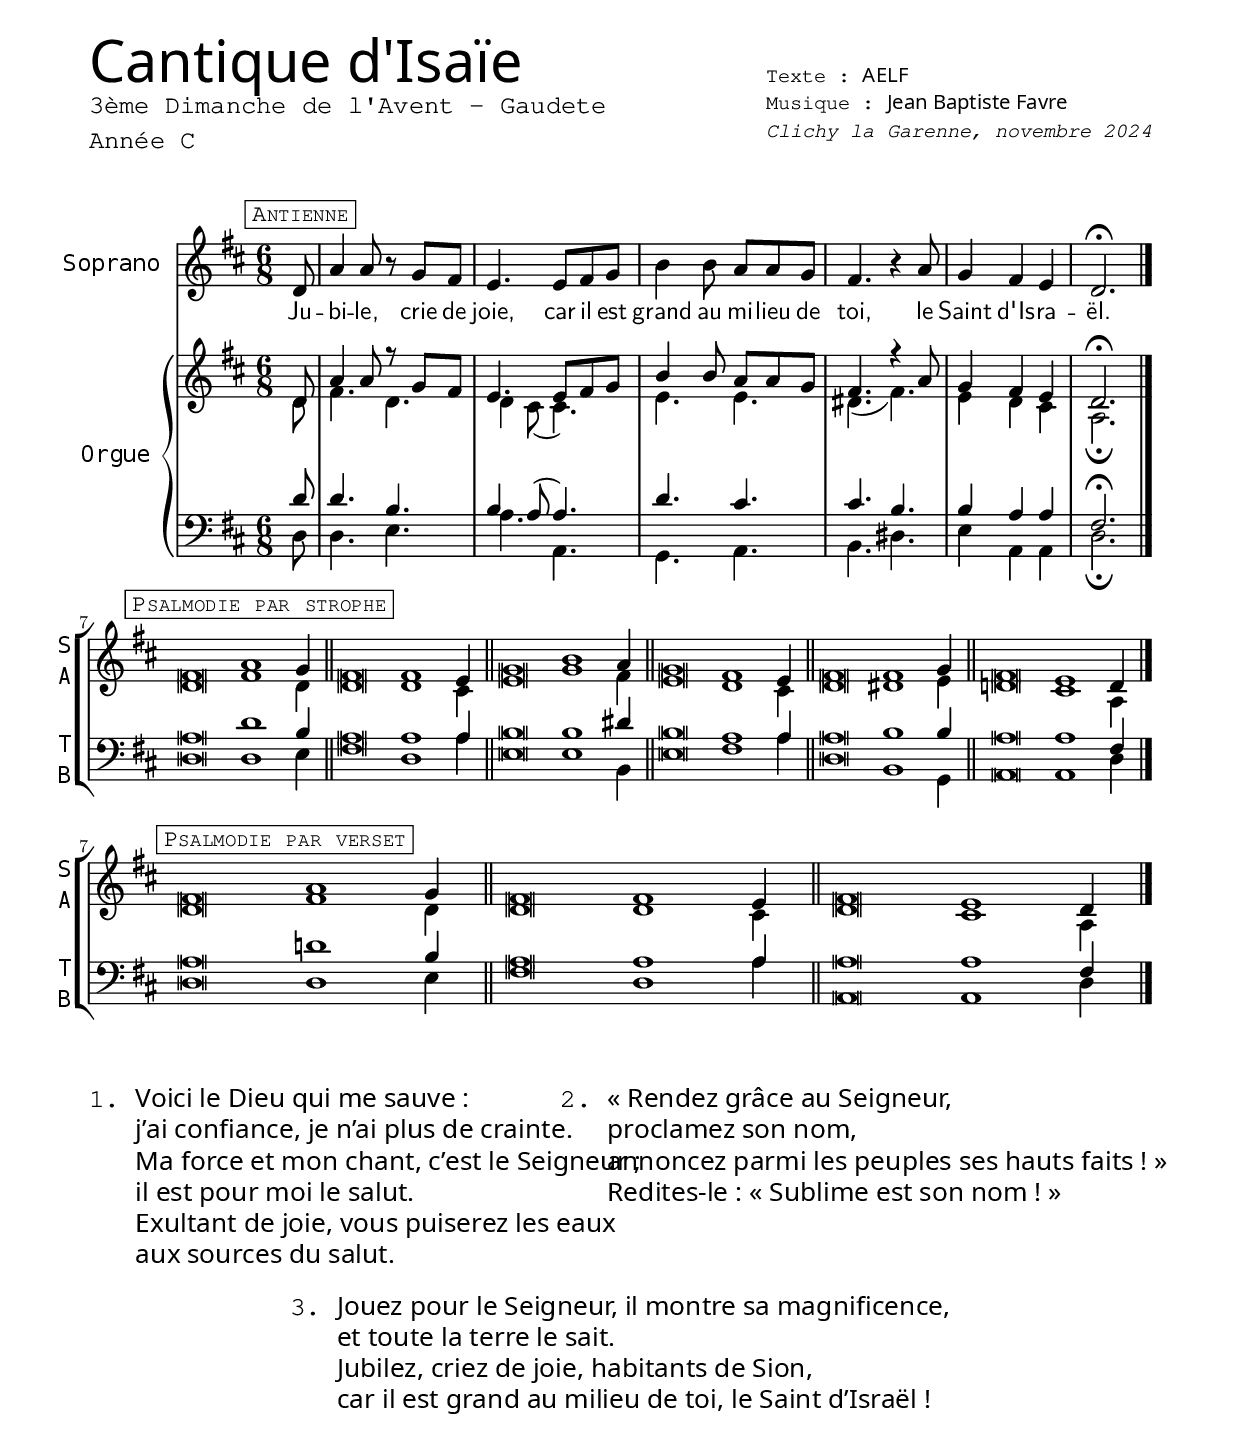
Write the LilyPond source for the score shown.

\version "2.18.2"
\language "english"
\include "../libs/commonFunctions.ily"

tempoVerseRallentando = {
  \set Score.tempoHideNote = ##t
  \tempo 4=60
}
tempoVerseAcelerando = {
  \set Score.tempoHideNote = ##t
  \tempo 2=120
}

scoreHeader = \header {
  title = "Cantique d'Isaïe"
  subtitle = \markup { \column { "3ème Dimanche de l'Avent - Gaudete" "Année C" } }
  composer = "Jean Baptiste Favre"
  poet = "AELF"
  date = "Clichy la Garenne, novembre 2024"
}

global = {
  \time 6/8
  \key d \major
}

%%%%%%%%%%%%%%%%%%%%%%%%%%%%%%
%%%%%%%%%% Antiphon %%%%%%%%%%
%%%%%%%%%%%%%%%%%%%%%%%%%%%%%%
antiphonRythm = {
    \partial 8 s8
    s2.*6
    \bar "|." \break
}
antiphonMusicSoprano = \relative c' {
  \markCustom "Antienne"
  d8 a'4 a8 r8 g8 fs e4. e8 fs g b4 b8 a a g fs4. r4 a8 g4 fs e d2.
  }


antiphonMusicAlto = \relative c' {
  d8 fs4. d d4 cs8 (cs4.) e e ds (fs) e4 d cs a2.
  }

antiphonMusicTenor =  \relative c' {
  d8 d4. b b4 a8 (a4.) d cs cs b b4 a a fs2.
  }

antiphonMusicBass =  \relative c {
  d8 d4. e a a, g a b ds e4 a, a d2.
  }
antiphonLyrics = \lyricmode {
    Ju -- bi -- le, crie de joie, car il est grand au mi -- lieu de toi, le Saint d'Is -- ra -- ël.
  }

antiphonLyricsSoprano = \antiphonLyrics
antiphonLyricsAlto = \antiphonLyrics
antiphonLyricsTenor = \antiphonLyrics
antiphonLyricsBass = \antiphonLyrics

%%%%%%%%%%%%%%%%%%%%%%%%%%%%%%%%%%%%%%%%%%%%%%
%%%%%%%%%%          Verses          %%%%%%%%%%
%%%%%%%%%%%%%%%%%%%%%%%%%%%%%%%%%%%%%%%%%%%%%%
verseStropheRythm = {
  \accidentalStyle forget
  \once \override Score.RehearsalMark.break-align-symbols = #'(clef)
  \markCustom "Psalmodie par strophe" \cadenzaOn
  \tempoVerseAcelerando s\breve s1 \tempoVerseRallentando s4 \bar "||"
  \tempoVerseAcelerando s\breve s1 \tempoVerseRallentando s4 \bar "||"
  \tempoVerseAcelerando s\breve s1 \tempoVerseRallentando s4 \bar "||"
  \tempoVerseAcelerando s\breve s1 \tempoVerseRallentando s4 \bar "||"
  \tempoVerseAcelerando s\breve s1 \tempoVerseRallentando s4 \bar "||"
  \tempoVerseAcelerando s\breve s1 \tempoVerseRallentando s4 \bar "|." \break

  \markCustom "Psalmodie par verset" \cadenzaOn
  \tempoVerseAcelerando s\breve s1 \tempoVerseRallentando s4 \bar "||"
  \tempoVerseAcelerando s\breve s1 \tempoVerseRallentando s4 \bar "||"
  \tempoVerseAcelerando s\breve s1 \tempoVerseRallentando s4 \bar "|."
}
verseStropheMusicSoprano = \relative c' {
  fs\breve a1 g4
  fs\breve fs1 e4
  g\breve b1 a4
  g\breve fs1 e4
  fs\breve fs1 g4
  fs\breve e1 d4

  fs\breve a1 g4
  fs\breve fs1 e4
  fs\breve e1 d4
  }
verseStropheMusicAlto = \relative c' {
  d\breve fs1 d4
  d\breve d1 cs4
  e\breve g1 fs4
  e\breve d1 cs4
  d\breve ds1 e4
  d\breve cs1 a4

  d\breve fs1 d4
  d\breve d1 cs4
  d\breve cs1 a4
  }

verseStropheMusicTenor = \relative c' {
  a\breve d1 b4
  a\breve a1 a4
  b\breve b1 ds4
  b\breve a1 a4
  a\breve b1 b4
  a\breve a1 fs4

  a\breve d1 b4
  a\breve a1 a4
  a\breve a1 fs4
  }

verseStropheMusicBass = \relative c {
  d\breve d1 e4
  fs\breve d1 a'4
  e\breve e1 b4
  e\breve fs1 a4
  d,\breve b1 g4
  a\breve a1 d4

  d\breve d1 e4
  fs\breve d1 a'4
  a,\breve a1 d4
  }

verseLyrics = \markuplist {
  \override #'(font-family . sans)
  \override #'(font-size . 1.2)
  \column {
    \fill-line {
      \left-column{
        \concat { \typewriter "1. " "Voici le Dieu qui me sauve&nbsp;:"}
        \concat { \typewriter "   " "j’ai confiance, je n’ai plus de crainte."}
        \concat { \typewriter "   " "Ma force et mon chant, c’est le Seigneur&nbsp;;"}
        \concat { \typewriter "   " "il est pour moi le salut."}
        \concat { \typewriter "   " "Exultant de joie, vous puiserez les eaux"}
        \concat { \typewriter "   " "aux sources du salut."}
      }
      \hspace #1
      \left-column{
        \concat { \typewriter "2. " "«&nbsp;Rendez grâce au Seigneur,"}
        \concat { \typewriter "   " "proclamez son nom,"}
        \concat { \typewriter "   " "annoncez parmi les peuples ses hauts faits&nbsp;!&nbsp;»"}
        \concat { \typewriter "   " "Redites-le&nbsp;: «&nbsp;Sublime est son nom&nbsp;!&nbsp;»"}
      }
    }
    \vspace #1
    \fill-line {
      \column {
        \concat { \typewriter "3. " "Jouez pour le Seigneur, il montre sa magnificence,"}
        \concat { \typewriter "   " "et toute la terre le sait."}
        \concat { \typewriter "   " "Jubilez, criez de joie, habitants de Sion,"}
        \concat { \typewriter "   " "car il est grand au milieu de toi, le Saint d’Israël&nbsp;!"}
      }
    }
  }
}

%%%%%%%%%%%%%%%%%%%%%%%%%%%%%%%%%%%%%%%%%%%%%%%%%%%%%%%%%%%%%%%%%%%%%
%%%%%%%%%%%%%%%%%%%          Draw score          %%%%%%%%%%%%%%%%%%%%
%%%%%%%%%%%%%%%%%%%%%%%%%%%%%%%%%%%%%%%%%%%%%%%%%%%%%%%%%%%%%%%%%%%%%
% Load Piano settings & layout
partition = {
  <<
    % Antienne à 4 voix mixtes
    %\include "../libs/layouts/commonAntiphonFourVoices.ily"
    \new ChoirStaff = "Antophon4Voices" <<
      \new Staff = "AntiphonSopranoStaff" <<
        \once \override Staff.VerticalAxisGroup.remove-first = ##t
        \set Staff.instrumentName = "Soprano"
        \clef "treble"
        \new Dynamics \antiphonRythm
        \new Voice = "antiphonSoprano" { \global \antiphonMusicSoprano \fermata }
        \new Lyrics \lyricsto "antiphonSoprano" { \antiphonLyricsSoprano }
      >>
    >>
    \new PianoStaff
    <<
      \set PianoStaff.instrumentName = #"Orgue"
      \new Staff <<
        \set Staff.printPartCombineTexts = ##f
        \once \override Staff.VerticalAxisGroup.remove-first = ##t
        \clef treble
        \new Voice = "soprani" {\global \voiceOne \antiphonMusicSoprano \fermata }
        \new Voice = "alti" {\global \voiceTwo \antiphonMusicAlto \fermata }
      >>
      \new Staff <<
        \set Staff.printPartCombineTexts = ##f
        \once \override Staff.VerticalAxisGroup.remove-first = ##t
        \clef bass
        \new Voice = "tenors" {\global \voiceThree \antiphonMusicTenor \fermata }
        \new Voice = "bass" {\global \voiceFour \antiphonMusicBass \fermata }
      >>
    >>
    \new ChoirStaff = "versePsalmody"
    <<
      \new Staff = "verseSopranoAlto" <<
        \set Staff.shortInstrumentName = \markup { \right-column { "S" "A" } }
        \once \override Staff.VerticalAxisGroup.remove-first = ##t
        \global
        \clef treble
        \new Dynamics { \silence \antiphonMusicSoprano \verseStropheRythm }
        \new Voice = "verseSoprano" << \voiceOne {\silence \antiphonMusicSoprano  \verseStropheMusicSoprano } >>
        \new Voice = "verseAlto" << \voiceTwo {\silence \antiphonMusicSoprano  \verseStropheMusicAlto } >>
      >>
      \new Staff = "verseTenorBass" <<
        \set Staff.shortInstrumentName = \markup { \right-column { "T" "B" } }
        \once \override Staff.VerticalAxisGroup.remove-first = ##t
        \global
        \clef bass
        \new Dynamics {\silence \antiphonMusicSoprano \verseStropheRythm}
        \new Voice = "verseTenor" << \voiceOne {\silence \antiphonMusicSoprano  \verseStropheMusicTenor } >>
        \new Voice = "verseBass" << \voiceTwo {\silence \antiphonMusicSoprano  \verseStropheMusicBass } >>
      >>
    >>
  >>
}
%%%%%%%%%%%%% PARTITION VISUELLE %%%%%%%%%%%%%
% PDF output
\paper {
  top-margin = 1.5\cm
  bottom-margin = 1.5\cm
  left-margin = 1.5\cm
  right-margin = 1.5\cm
  markup-system-spacing = #'((basic-distance . 10)
     (minimum-distance . 10)
     (padding . 5)
     (stretchability . 5))
  #(define fonts
    (set-global-fonts
     #:music "emmentaler"
     #:brace "emmentaler"
     #:roman "Latin Modern Roman"
     #:sans "Cantarell"
  ))
  #(include-special-characters)
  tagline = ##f
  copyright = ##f
  scoreTitleMarkup = \markup \columns {
    \fill-line {
      \column {
        \line {
          \left-column {
            \fontsize #8 \sans \fromproperty #'header:title
            \fontsize #1 \typewriter \fromproperty #'header:subtitle
          }
        }
      }
      \column {
        \line {
          \fontsize #-1
          \left-column {
            \line { \concat { \typewriter "Texte&nbsp;: " \sans \fromproperty #'header:poet \bold " " } }
            \line { \concat { \typewriter "Musique&nbsp;: " \sans \fromproperty #'header:composer \bold " " } }
            \typewriter \italic \fromproperty #'header:date
          }
        }
      }
    }
  }
}

\score {
  \partition
  \layout {
      ragged-last = ##f
      \context {
          \Staff
          \RemoveEmptyStaves
          \override NoteHead.style = #'altdefault
          \override InstrumentName.font-name = #"Monospace Regular"
      }
      \context {
          \PianoStaff
          \RemoveEmptyStaves
          \override NoteHead.style = #'altdefault
          \override InstrumentName.font-name = #"Monospace Regular"
      }
      \context {
          \ChoirStaff
          \RemoveEmptyStaves
          \override NoteHead.style = #'altdefault
          \override InstrumentName.font-name = #"Monospace Regular"
      }
      \override LyricText.font-name = #"Latin Modern Sans"
      \override Score.RehearsalMark.font-family = #'typewriter
  }
  \scoreHeader
}
\verseLyrics